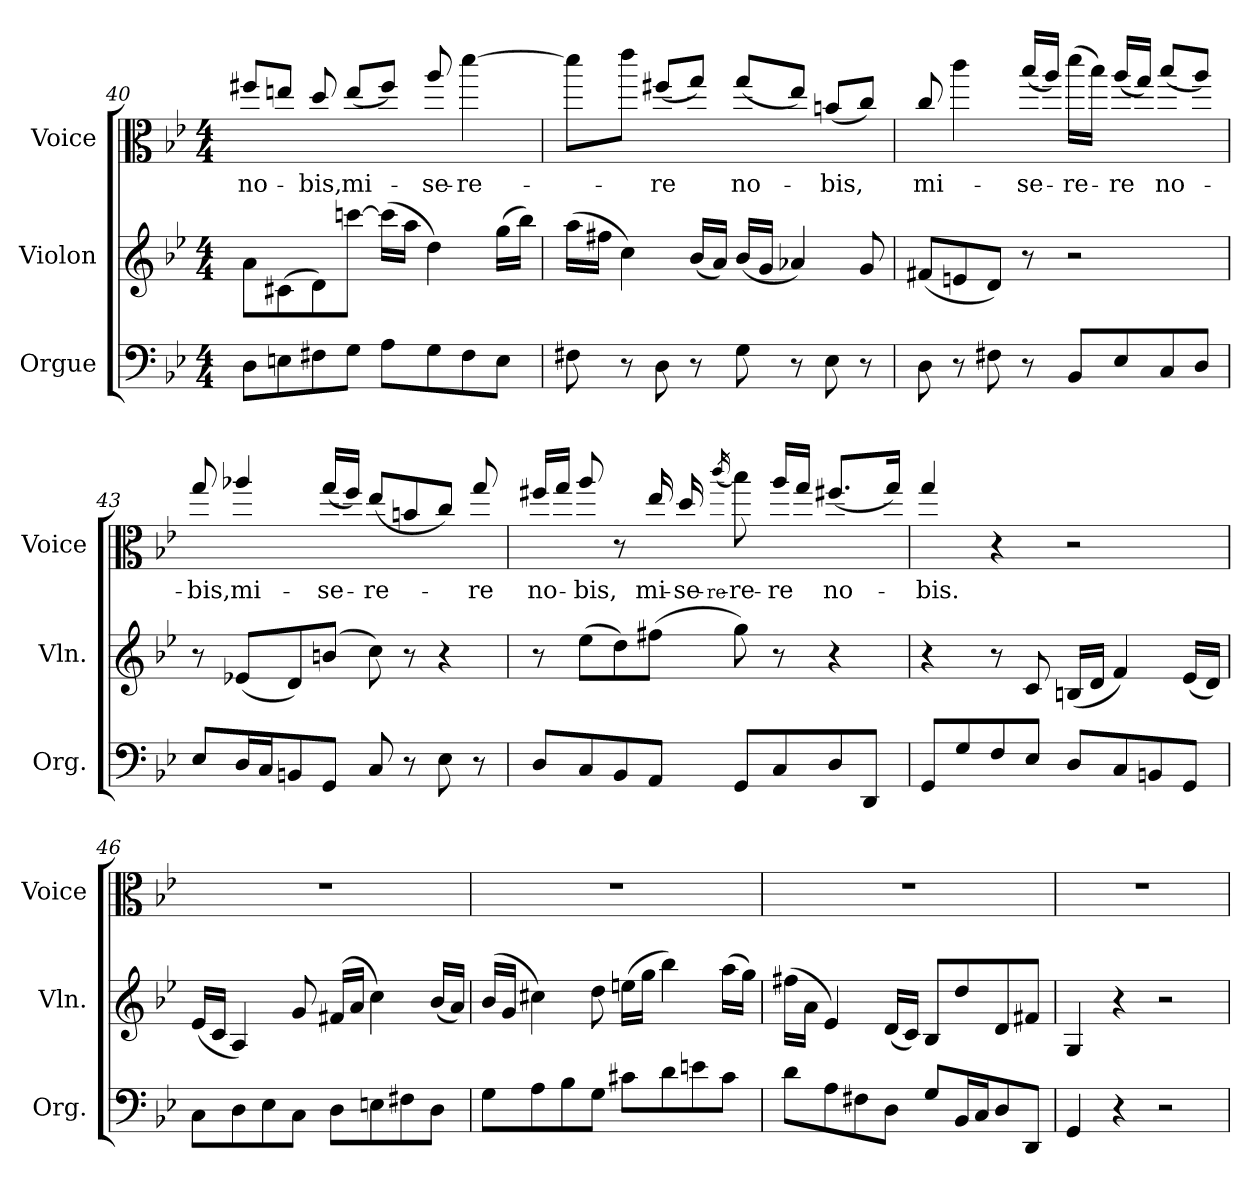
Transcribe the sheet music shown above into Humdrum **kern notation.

**kern	**kern	**kern	**text
*part3	*part2	*part1	*part1
*staff3	*staff2	*staff1	*staff1
*I"Orgue	*I"Violon	*I"Voice	*
*I'Org.	*I'Vln.	*I'Voice	*
!!LO:LB:g=z
*clefF4	*clefG2	*clefC3	*
*k[b-e-]	*k[b-e-]	*k[b-e-]	*
*M4/4	*M4/4	*M4/4	*
=40	=40	=40	=40
8D\L	8a\L	8ff#X/L	no-
8En\	(8c#X\	8een/J	.
8F#X\	8d\)	8dd/	-bis,
8G\J	[8cccn\J	(8ee/L	mi-
8A\L	(16ccc\LL]	8ff#/J)	.
.	16aa\JJ	.	.
8G\	4dd\)	8aa/	-se-
8F#\	.	[4ddd\	-re-
8E\J	(16gg\LL	.	.
.	16bb-\JJ)	.	.
=41	=41	=41	=41
8F#X\	(16aa\LL	8ddd\L]	.
.	16ff#X\JJ	.	.
8r	4cc\)	8eee-\J	.
8D\	.	(8ff#X/L	-re
8r	(16b-/LL	8gg/J)	.
.	16a/JJ)	.	.
8G\	(16b-/LL	(8gg/L	no-
.	16g/JJ	.	.
8r	4a-X/)	8ee-/J)	.
8E-\	.	(8bn/L	-bis,
8r	8g/	8cc/J)	.
!!LO:PB:g=z
=42	=42	=42	=42
8D\	(8f#X/L	8cc/	mi-
8r	8en/	4ccc\	.
8F#X\	8d/J)	.	.
8r	8r	(16bb-/LL	-se-
.	.	16aa/JJ)	.
8BB-/L	2r	(16ddd\LL	-re-
.	.	16bb-\JJ)	.
8E-/	.	(16aa/LL	-re
.	.	16gg/JJ)	.
8C/	.	(8bb-/L	no-
8D/J	.	8aa/J)	.
=43	=43	=43	=43
8E-/L	8r	8gg/	-bis,
16D/L	(8e-X/L	4aa-X/	mi-
16C/J	.	.	.
8BBn/	8d/)	.	.
8GG/J	(8bn/J	(16gg/LL	-se-
.	.	16ff/JJ)	.
8C/	8cc\)	(8ee-/L	-re-
8r	8r	8bn/	.
8E-\	4r	8cc/J)	.
8r	.	8gg/	-re
!!LO:LB:g=z
=44	=44	=44	=44
8D/L	8r	16ff#X/LL	no-
.	.	16gg/JJ	.
8C/	(8ee-\L	8aa/	-bis,
8BB-/	8dd\)	8r	.
8AA/J	(8ff#X\J	16ee-/	mi-
.	.	16dd/	-se-
.	.	(16qccc/	-re-
8GG/L	8gg\)	8bb-\)	-re-
8C/	8r	16aa/LL	-re
.	.	16gg/JJ	.
8D/	4r	(8.ff#X/L	no-
8DD/J	.	.	.
.	.	16gg/Jk)	.
=45	=45	=45	=45
8GG/L	4r	4gg/	-bis.
8G/	.	.	.
8F/	8r	4r	.
8E-/J	8c/	.	.
8D/L	(16Bn/LL	2r	.
.	16d/JJ	.	.
8C/	4f/)	.	.
8BBn/	.	.	.
8GG/J	(16e-/LL	.	.
.	16d/JJ)	.	.
!!LO:LB:g=z
=46	=46	=46	=46
8C\L	(16e-/LL	1r	.
.	16c/JJ	.	.
8D\	4A/)	.	.
8E-\	.	.	.
8C\J	8g/	.	.
8D\L	(16f#X/LL	.	.
.	16a/JJ	.	.
8En\	4cc\)	.	.
8F#X\	.	.	.
8D\J	(16b-/LL	.	.
.	16a/JJ)	.	.
=47	=47	=47	=47
8G\L	(16b-/LL	1r	.
.	16g/JJ	.	.
8A\	4cc#X\)	.	.
8B-\	.	.	.
8G\J	8dd\	.	.
8c#X\L	(16een\LL	.	.
.	16gg\JJ	.	.
8d\	4bb-\)	.	.
8en\	.	.	.
8c#\J	(16aa\LL	.	.
.	16gg\JJ)	.	.
=48	=48	=48	=48
8d\L	(16ff#X\LL	1r	.
.	16a\JJ	.	.
8A\	4e-/)	.	.
8F#X\	.	.	.
8D\J	(16d/LL	.	.
.	16c/JJ)	.	.
8G/L	8B-/L	.	.
16BB-/L	8dd/	.	.
16C/J	.	.	.
8D/	8d/	.	.
8DD/J	8f#X/J	.	.
!!LO:LB:g=z
=49	=49	=49	=49
4GG/	4G/	1r	.
4r	4r	.	.
2r	2r	.	.
=	=	=	=
*-	*-	*-	*-
